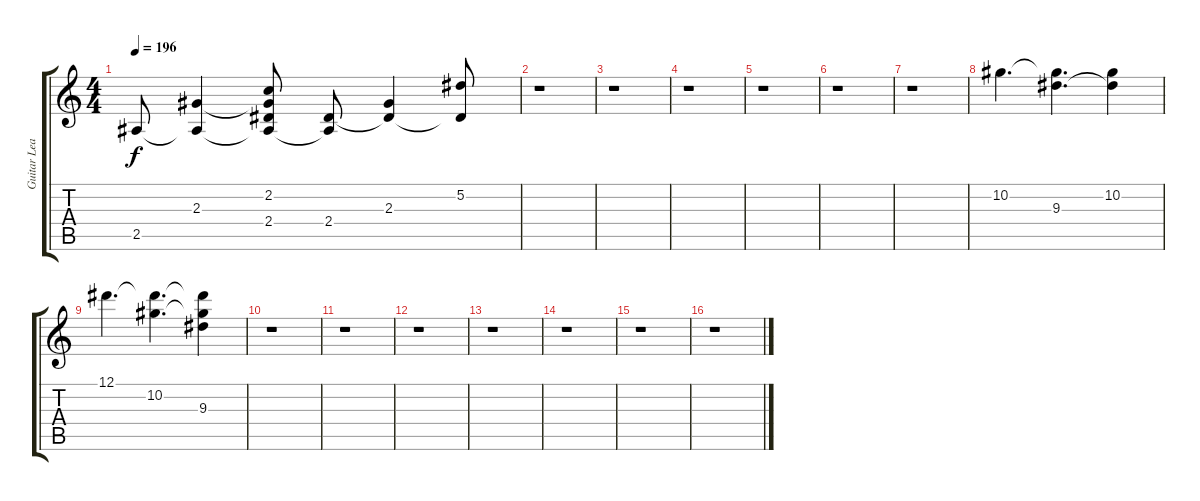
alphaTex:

\track ("Guitar Lead" "Guitar Lea") {instrument overdrivenguitar}
\staff {score tabs}
\tuning (Eb4 Bb3 Gb3 Db3 Ab2 Db2) {hide}
\ts (4 4)
\tempo 196
\clef g2
\ks c
2.5.8{dy f} (2.3 2.5{t}).4 (2.2 2.3{t} 2.4{t} 2.5{t}).8 (2.4 2.5{t}).8 (2.3 2.4{t}).4 (5.2 2.4{t}).8 |
r.1 |
r.1 |
r.1 |
r.1 |
r.1 |
r.1 |
10.2.4{d} (10.2{t} 9.3).4{d} (10.2 9.3{t}).4 |
12.1.4{d} (12.1{t} 10.2).4{d} (12.1{t} 10.2{t} 9.3).4 |
r.1 |
r.1 |
r.1 |
r.1 |
r.1 |
r.1 |
r.1
